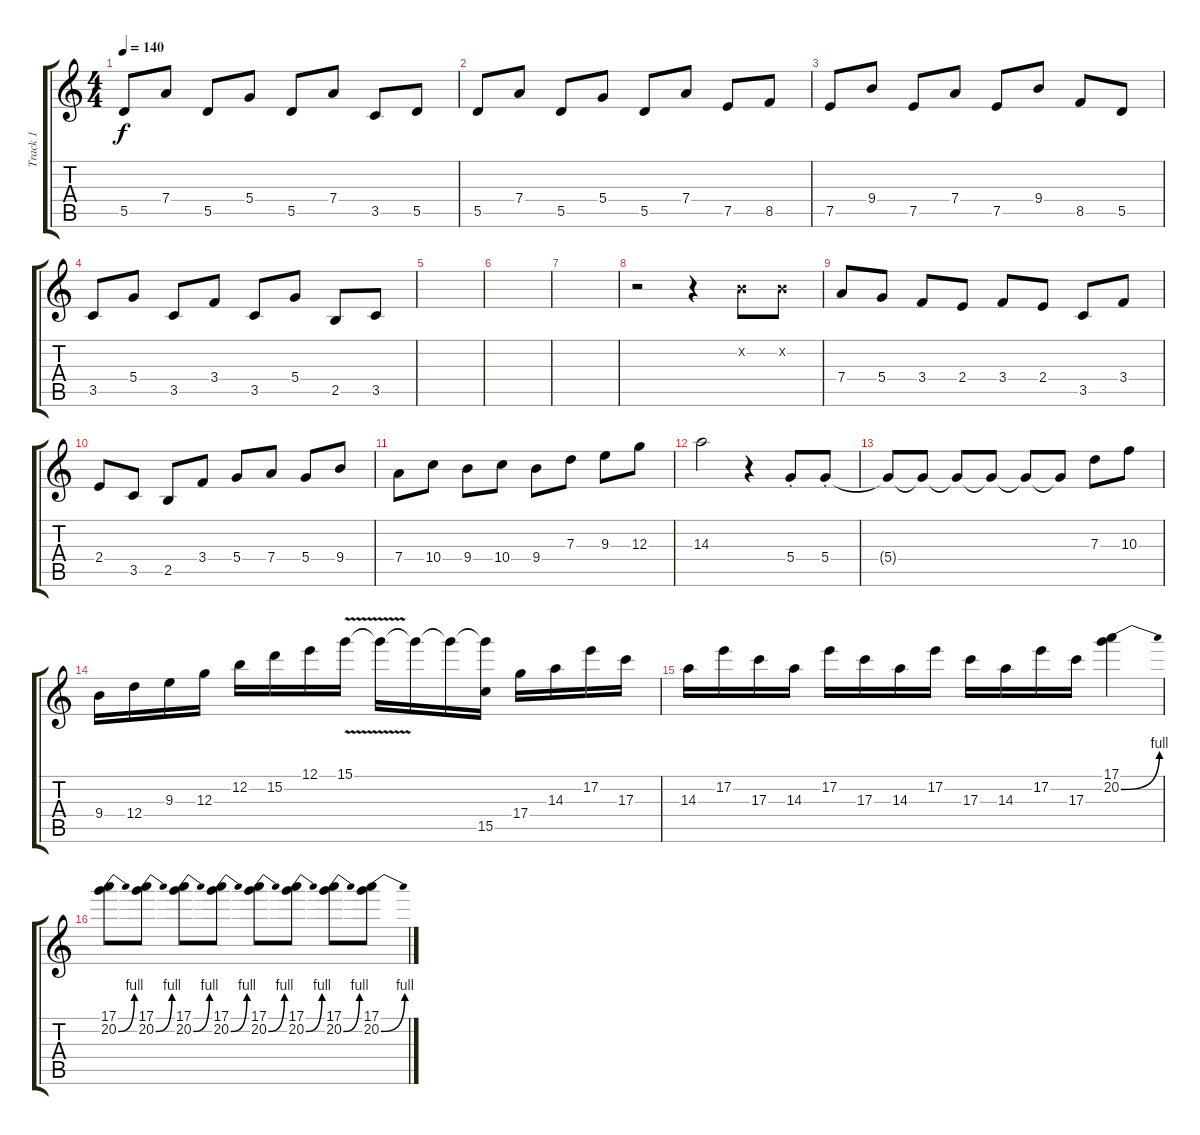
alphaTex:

\track ("Track 1" "Track 1") {instrument overdrivenguitar}
\staff {score tabs}
\tuning (E4 B3 G3 D3 A2 E2) {hide}
\ts (4 4)
\tempo 140
\clef g2
\ks c
5.5.8{dy f} 7.4.8 5.5.8 5.4.8 5.5.8 7.4.8 3.5.8 5.5.8 |
5.5.8 7.4.8 5.5.8 5.4.8 5.5.8 7.4.8 7.5.8 8.5.8 |
7.5.8 9.4.8 7.5.8 7.4.8 7.5.8 9.4.8 8.5.8 5.5.8 |
3.5.8 5.4.8 3.5.8 3.4.8 3.5.8 5.4.8 2.5.8 3.5.8 |
|
|
|
r.2 r.4 0.2{x}.8 0.2{x}.8 |
7.4.8 5.4.8 3.4.8 2.4.8 3.4.8 2.4.8 3.5.8 3.4.8 |
2.4.8 3.5.8 2.5.8 3.4.8 5.4.8 7.4.8 5.4.8 9.4.8 |
7.4.8 10.4.8 9.4.8 10.4.8 9.4.8 7.3.8 9.3.8 12.3.8 |
14.3.2 r.4 5.4{st}.8 5.4{st}.8 |
5.4{t}.8 5.4{t}.8 5.4{t}.8 5.4{t}.8 5.4{t}.8 5.4{t}.8 7.3.8 10.3.8 |
9.4.16 12.4.16 9.3.16 12.3.16 12.2.16 15.2.16 12.1.16 15.1{v}.16 15.1{t}.16 15.1{t}.16 15.1{t}.16 (15.1{t} 15.5).16 17.4.16 14.3.16 17.2.16 17.3.16 |
14.3.16 17.2.16 17.3.16 14.3.16 17.2.16 17.3.16 14.3.16 17.2.16 17.3.16 14.3.16 17.2.16 17.3.16 (17.1 20.2{be (bend 0 0 60 4)}).4 |
(17.1 20.2{be (bend 0 0 60 4)}).8 (17.1 20.2{be (bend 0 0 60 4)}).8 (17.1 20.2{be (bend 0 0 60 4)}).8 (17.1 20.2{be (bend 0 0 60 4)}).8 (17.1 20.2{be (bend 0 0 60 4)}).8 (17.1 20.2{be (bend 0 0 60 4)}).8 (17.1 20.2{be (bend 0 0 60 4)}).8 (17.1 20.2{be (bend 0 0 60 4)}).8
